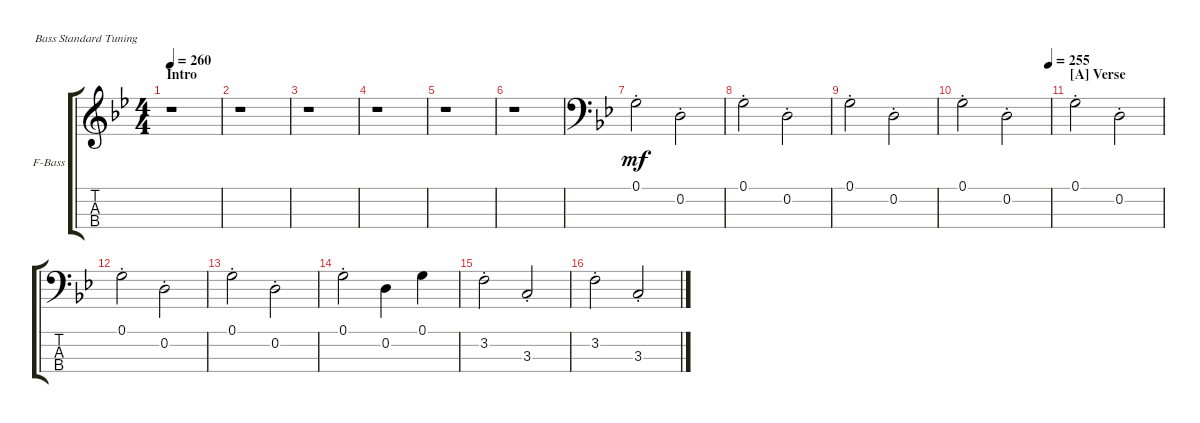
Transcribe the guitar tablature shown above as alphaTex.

\defaultSystemsLayout 4
\bracketExtendMode groupsimilarinstruments
\firstSystemTrackNameOrientation horizontal
\otherSystemsTrackNameOrientation horizontal
\track ("Fretless Bass" "F-Bass") {instrument fretlessbass}
\staff {score tabs}
\tuning (G2 D2 A1 E1)
\ts (4 4)
\section ("" "Intro")
\tempo 260
\clef g2
\scale
0.57193
\ks gminor
r.1{dy mf instrument fretlessbass} |
\scale
0.214035 r.1 |
\scale
0.214035 r.1 |
\scale
0.333333 r.1 |
\scale
0.333333 r.1 |
\scale
0.333333 r.1 |
\clef f4
\scale
0.333333 0.1{st}.2 0.2{st}.2 |
\scale
0.333333 0.1{st}.2 0.2{st}.2 |
\scale
0.333333 0.1{st}.2 0.2{st}.2 |
\tempo (255 0.9875)
\scale
0.333333 0.1{st}.2 0.2{st}.2 |
\section ("A" "Verse")
\scale
0.333333 0.1{st}.2 0.2{st}.2 |
\scale
0.333333 0.1{st}.2 0.2{st}.2 |
\scale
0.333333 0.1{st}.2 0.2{st}.2 |
\scale
0.333333 0.1{st}.2 0.2.4 0.1.4 |
\scale
0.333333 3.2{st}.2 3.3{st}.2 |
\scale
0.333333 3.2{st}.2 3.3{st}.2
